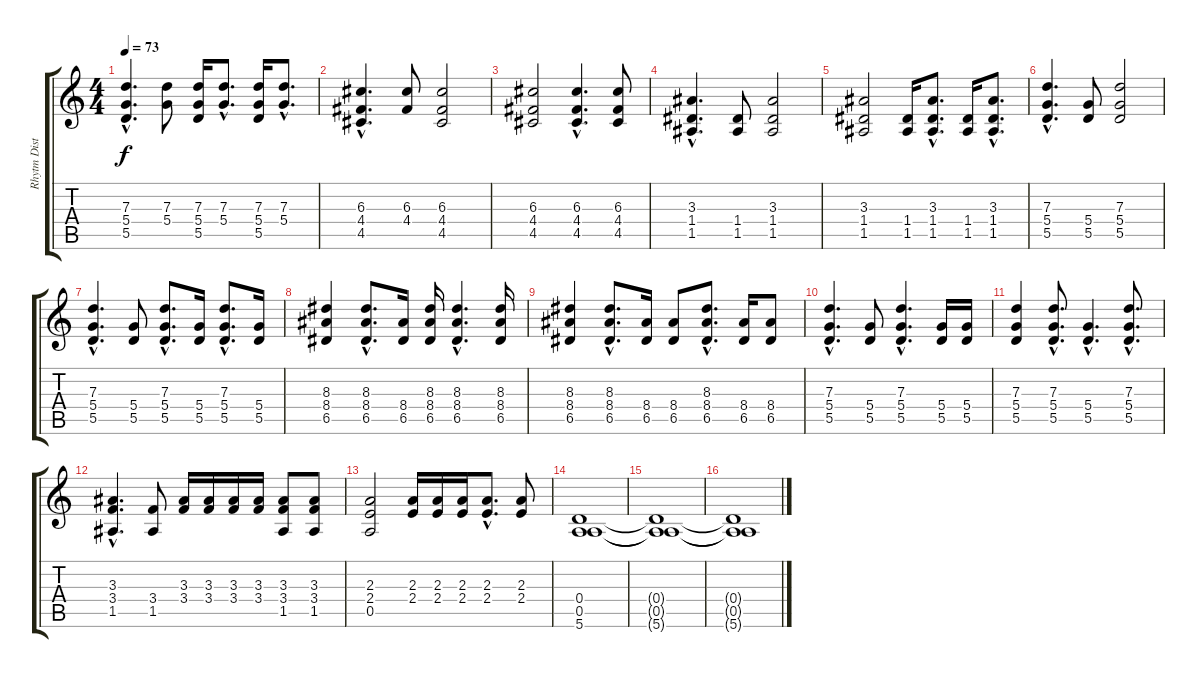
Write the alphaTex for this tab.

\track ("Rhytm Distortion" "Rhytm Dist") {instrument distortionguitar}
\staff {score tabs}
\tuning (E4 B3 G3 D3 A2 E2) {hide}
\ts (4 4)
\tempo 73
\clef g2
\ks c
(7.3{hac} 5.4{hac} 5.5{hac}).4{d dy f} (7.3 5.4).8 (7.3 5.4 5.5).16 (7.3{hac} 5.4{hac}).8{d} (7.3 5.4 5.5).16 (7.3{hac} 5.4{hac}).8{d} |
(6.3{hac} 4.4{hac} 4.5{hac}).4{d} (6.3 4.4).8 (6.3 4.4 4.5).2 |
(6.3 4.4 4.5).2 (6.3{hac} 4.4{hac} 4.5{hac}).4{d} (6.3 4.4 4.5).8 |
(3.3{hac} 1.4{hac} 1.5{hac}).4{d} (1.4 1.5).8 (3.3 1.4 1.5).2 |
(3.3 1.4 1.5).2 (1.4 1.5).16 (3.3{hac} 1.4{hac} 1.5{hac}).8{d} (1.4 1.5).16 (3.3{hac} 1.4{hac} 1.5{hac}).8{d} |
(7.3{hac} 5.4{hac} 5.5{hac}).4{d} (5.4 5.5).8 (7.3 5.4 5.5).2 |
(7.3{hac} 5.4{hac} 5.5{hac}).4{d} (5.4 5.5).8 (7.3{hac} 5.4{hac} 5.5{hac}).8{d} (5.4 5.5).16 (7.3{hac} 5.4{hac} 5.5{hac}).8{d} (5.4 5.5).16 |
(8.3 8.4 6.5).4 (8.3{hac} 8.4{hac} 6.5{hac}).8{d} (8.4 6.5).16 (8.3 8.4 6.5).16 (8.3{hac} 8.4{hac} 6.5{hac}).4{d} (8.3 8.4 6.5).16 |
(8.3 8.4 6.5).4 (8.3{hac} 8.4{hac} 6.5{hac}).8{d} (8.4 6.5).16 (8.4 6.5).8 (8.3{hac} 8.4{hac} 6.5{hac}).8{d} (8.4 6.5).16 (8.4 6.5).8 |
(7.3{hac} 5.4{hac} 5.5{hac}).4{d} (5.4 5.5).8 (7.3{hac} 5.4{hac} 5.5{hac}).4{d} (5.4 5.5).16 (5.4 5.5).16 |
(7.3 5.4 5.5).4 (7.3{hac} 5.4{hac} 5.5{hac}).8{d} (5.4{hac} 5.5{hac}).4{d} (7.3{hac} 5.4{hac} 5.5{hac}).8{d} |
(3.3{hac} 3.4{hac} 1.5{hac}).4{d} (3.4 1.5).8 (3.3 3.4).16 (3.3 3.4).16 (3.3 3.4).16 (3.3 3.4).16 (3.3 3.4 1.5).8 (3.3 3.4 1.5).8 |
(2.3 2.4 0.5).2 (2.3 2.4).16 (2.3 2.4).16 (2.3 2.4).16 (2.3{hac} 2.4{hac}).8{d} (2.3 2.4).8 |
(0.4 0.5 5.6).1 |
(0.4{t} 0.5{t} 5.6{t}).1 |
(0.4{t} 0.5{t} 5.6{t}).1
